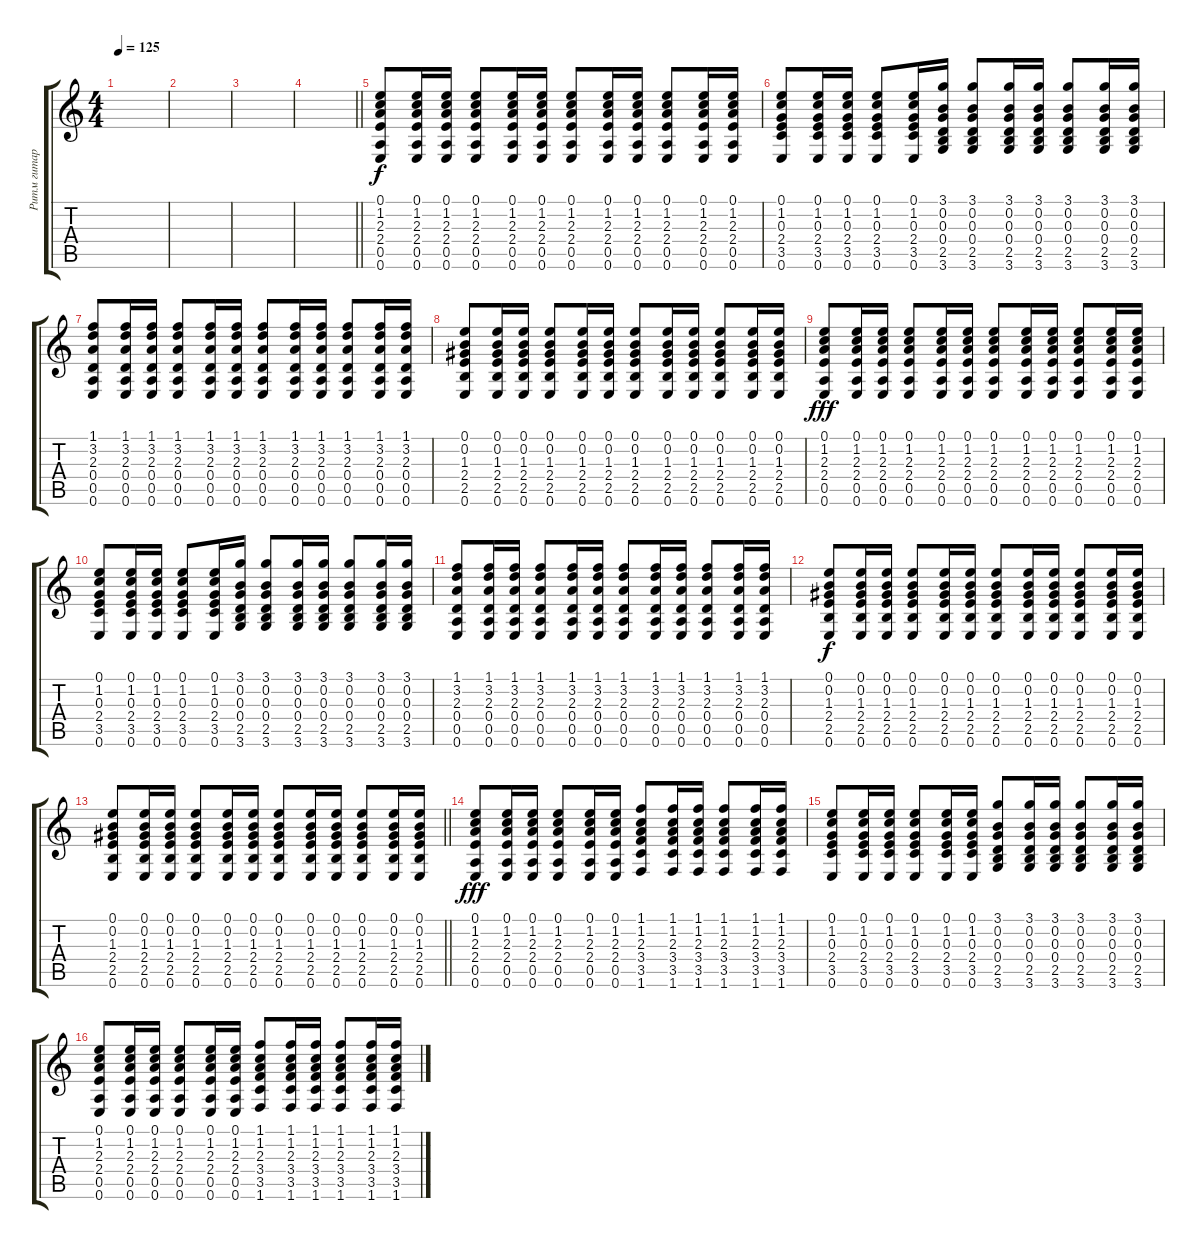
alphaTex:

\track ("Ритм гитара (акустика)" "Ритм гитар") {instrument acousticguitarnylon}
\staff {score tabs}
\tuning (E4 B3 G3 D3 A2 E2) {hide}
\ts (4 4)
\tempo 125
\clef g2
\ks c
|
|
|
\barLineRight lightlight
|
(0.1 1.2 2.3 2.4 0.5 0.6).8 (0.1 1.2 2.3 2.4 0.5 0.6).16 (0.1 1.2 2.3 2.4 0.5 0.6).16 (0.1 1.2 2.3 2.4 0.5 0.6).8 (0.1 1.2 2.3 2.4 0.5 0.6).16 (0.1 1.2 2.3 2.4 0.5 0.6).16 (0.1 1.2 2.3 2.4 0.5 0.6).8 (0.1 1.2 2.3 2.4 0.5 0.6).16 (0.1 1.2 2.3 2.4 0.5 0.6).16 (0.1 1.2 2.3 2.4 0.5 0.6).8 (0.1 1.2 2.3 2.4 0.5 0.6).16 (0.1 1.2 2.3 2.4 0.5 0.6).16 |
(0.1 1.2 0.3 2.4 3.5 0.6).8 (0.1 1.2 0.3 2.4 3.5 0.6).16 (0.1 1.2 0.3 2.4 3.5 0.6).16 (0.1 1.2 0.3 2.4 3.5 0.6).8 (0.1 1.2 0.3 2.4 3.5 0.6).16 (3.1 0.2 0.3 0.4 2.5 3.6).16 (3.1 0.2 0.3 0.4 2.5 3.6).8 (3.1 0.2 0.3 0.4 2.5 3.6).16 (3.1 0.2 0.3 0.4 2.5 3.6).16 (3.1 0.2 0.3 0.4 2.5 3.6).8 (3.1 0.2 0.3 0.4 2.5 3.6).16 (3.1 0.2 0.3 0.4 2.5 3.6).16 |
(1.1 3.2 2.3 0.4 0.5 0.6).8 (1.1 3.2 2.3 0.4 0.5 0.6).16 (1.1 3.2 2.3 0.4 0.5 0.6).16 (1.1 3.2 2.3 0.4 0.5 0.6).8 (1.1 3.2 2.3 0.4 0.5 0.6).16 (1.1 3.2 2.3 0.4 0.5 0.6).16 (1.1 3.2 2.3 0.4 0.5 0.6).8 (1.1 3.2 2.3 0.4 0.5 0.6).16 (1.1 3.2 2.3 0.4 0.5 0.6).16 (1.1 3.2 2.3 0.4 0.5 0.6).8 (1.1 3.2 2.3 0.4 0.5 0.6).16 (1.1 3.2 2.3 0.4 0.5 0.6).16 |
(0.1 0.2 1.3 2.4 2.5 0.6).8{dy f} (0.1 0.2 1.3 2.4 2.5 0.6).16 (0.1 0.2 1.3 2.4 2.5 0.6).16 (0.1 0.2 1.3 2.4 2.5 0.6).8 (0.1 0.2 1.3 2.4 2.5 0.6).16 (0.1 0.2 1.3 2.4 2.5 0.6).16 (0.1 0.2 1.3 2.4 2.5 0.6).8 (0.1 0.2 1.3 2.4 2.5 0.6).16 (0.1 0.2 1.3 2.4 2.5 0.6).16 (0.1 0.2 1.3 2.4 2.5 0.6).8 (0.1 0.2 1.3 2.4 2.5 0.6).16 (0.1 0.2 1.3 2.4 2.5 0.6).16 |
(0.1 1.2 2.3 2.4 0.5 0.6).8{dy fff} (0.1 1.2 2.3 2.4 0.5 0.6).16 (0.1 1.2 2.3 2.4 0.5 0.6).16 (0.1 1.2 2.3 2.4 0.5 0.6).8 (0.1 1.2 2.3 2.4 0.5 0.6).16 (0.1 1.2 2.3 2.4 0.5 0.6).16 (0.1 1.2 2.3 2.4 0.5 0.6).8 (0.1 1.2 2.3 2.4 0.5 0.6).16 (0.1 1.2 2.3 2.4 0.5 0.6).16 (0.1 1.2 2.3 2.4 0.5 0.6).8 (0.1 1.2 2.3 2.4 0.5 0.6).16 (0.1 1.2 2.3 2.4 0.5 0.6).16 |
(0.1 1.2 0.3 2.4 3.5 0.6).8 (0.1 1.2 0.3 2.4 3.5 0.6).16 (0.1 1.2 0.3 2.4 3.5 0.6).16 (0.1 1.2 0.3 2.4 3.5 0.6).8 (0.1 1.2 0.3 2.4 3.5 0.6).16 (3.1 0.2 0.3 0.4 2.5 3.6).16 (3.1 0.2 0.3 0.4 2.5 3.6).8 (3.1 0.2 0.3 0.4 2.5 3.6).16 (3.1 0.2 0.3 0.4 2.5 3.6).16 (3.1 0.2 0.3 0.4 2.5 3.6).8 (3.1 0.2 0.3 0.4 2.5 3.6).16 (3.1 0.2 0.3 0.4 2.5 3.6).16 |
(1.1 3.2 2.3 0.4 0.5 0.6).8 (1.1 3.2 2.3 0.4 0.5 0.6).16 (1.1 3.2 2.3 0.4 0.5 0.6).16 (1.1 3.2 2.3 0.4 0.5 0.6).8 (1.1 3.2 2.3 0.4 0.5 0.6).16 (1.1 3.2 2.3 0.4 0.5 0.6).16 (1.1 3.2 2.3 0.4 0.5 0.6).8 (1.1 3.2 2.3 0.4 0.5 0.6).16 (1.1 3.2 2.3 0.4 0.5 0.6).16 (1.1 3.2 2.3 0.4 0.5 0.6).8 (1.1 3.2 2.3 0.4 0.5 0.6).16 (1.1 3.2 2.3 0.4 0.5 0.6).16 |
(0.1 0.2 1.3 2.4 2.5 0.6).8{dy f} (0.1 0.2 1.3 2.4 2.5 0.6).16 (0.1 0.2 1.3 2.4 2.5 0.6).16 (0.1 0.2 1.3 2.4 2.5 0.6).8 (0.1 0.2 1.3 2.4 2.5 0.6).16 (0.1 0.2 1.3 2.4 2.5 0.6).16 (0.1 0.2 1.3 2.4 2.5 0.6).8 (0.1 0.2 1.3 2.4 2.5 0.6).16 (0.1 0.2 1.3 2.4 2.5 0.6).16 (0.1 0.2 1.3 2.4 2.5 0.6).8 (0.1 0.2 1.3 2.4 2.5 0.6).16 (0.1 0.2 1.3 2.4 2.5 0.6).16 |
\barLineRight lightlight
(0.1 0.2 1.3 2.4 2.5 0.6).8 (0.1 0.2 1.3 2.4 2.5 0.6).16 (0.1 0.2 1.3 2.4 2.5 0.6).16 (0.1 0.2 1.3 2.4 2.5 0.6).8 (0.1 0.2 1.3 2.4 2.5 0.6).16 (0.1 0.2 1.3 2.4 2.5 0.6).16 (0.1 0.2 1.3 2.4 2.5 0.6).8 (0.1 0.2 1.3 2.4 2.5 0.6).16 (0.1 0.2 1.3 2.4 2.5 0.6).16 (0.1 0.2 1.3 2.4 2.5 0.6).8 (0.1 0.2 1.3 2.4 2.5 0.6).16 (0.1 0.2 1.3 2.4 2.5 0.6).16 |
(0.1 1.2 2.3 2.4 0.5 0.6).8{dy fff} (0.1 1.2 2.3 2.4 0.5 0.6).16 (0.1 1.2 2.3 2.4 0.5 0.6).16 (0.1 1.2 2.3 2.4 0.5 0.6).8 (0.1 1.2 2.3 2.4 0.5 0.6).16 (0.1 1.2 2.3 2.4 0.5 0.6).16 (1.1 1.2 2.3 3.4 3.5 1.6).8 (1.1 1.2 2.3 3.4 3.5 1.6).16 (1.1 1.2 2.3 3.4 3.5 1.6).16 (1.1 1.2 2.3 3.4 3.5 1.6).8 (1.1 1.2 2.3 3.4 3.5 1.6).16 (1.1 1.2 2.3 3.4 3.5 1.6).16 |
(0.1 1.2 0.3 2.4 3.5 0.6).8 (0.1 1.2 0.3 2.4 3.5 0.6).16 (0.1 1.2 0.3 2.4 3.5 0.6).16 (0.1 1.2 0.3 2.4 3.5 0.6).8 (0.1 1.2 0.3 2.4 3.5 0.6).16 (0.1 1.2 0.3 2.4 3.5 0.6).16 (3.1 0.2 0.3 0.4 2.5 3.6).8 (3.1 0.2 0.3 0.4 2.5 3.6).16 (3.1 0.2 0.3 0.4 2.5 3.6).16 (3.1 0.2 0.3 0.4 2.5 3.6).8 (3.1 0.2 0.3 0.4 2.5 3.6).16 (3.1 0.2 0.3 0.4 2.5 3.6).16 |
(0.1 1.2 2.3 2.4 0.5 0.6).8 (0.1 1.2 2.3 2.4 0.5 0.6).16 (0.1 1.2 2.3 2.4 0.5 0.6).16 (0.1 1.2 2.3 2.4 0.5 0.6).8 (0.1 1.2 2.3 2.4 0.5 0.6).16 (0.1 1.2 2.3 2.4 0.5 0.6).16 (1.1 1.2 2.3 3.4 3.5 1.6).8 (1.1 1.2 2.3 3.4 3.5 1.6).16 (1.1 1.2 2.3 3.4 3.5 1.6).16 (1.1 1.2 2.3 3.4 3.5 1.6).8 (1.1 1.2 2.3 3.4 3.5 1.6).16 (1.1 1.2 2.3 3.4 3.5 1.6).16
